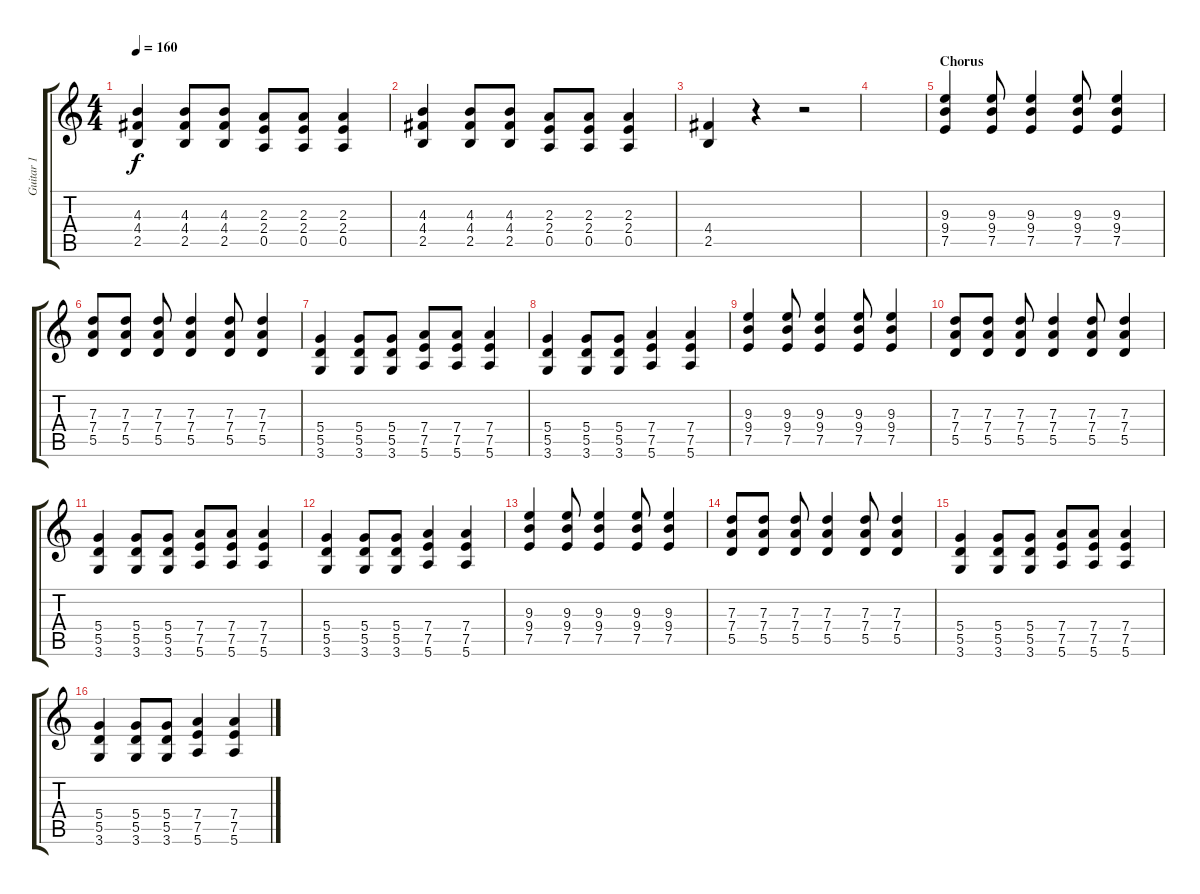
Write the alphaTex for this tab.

\track ("Guitar 1" "Guitar 1") {instrument distortionguitar}
\staff {score tabs}
\tuning (E4 B3 G3 D3 A2 E2) {hide}
\ts (4 4)
\tempo 160
\clef g2
\ks c
(4.3 4.4 2.5).4{dy f} (4.3 4.4 2.5).8 (4.3 4.4 2.5).8 (2.3 2.4 0.5).8 (2.3 2.4 0.5).8 (2.3 2.4 0.5).4 |
(4.3 4.4 2.5).4 (4.3 4.4 2.5).8 (4.3 4.4 2.5).8 (2.3 2.4 0.5).8 (2.3 2.4 0.5).8 (2.3 2.4 0.5).4 |
(4.4 2.5).4 r.4 r.2 |
|
\section ("" "Chorus")
(9.3 9.4 7.5).4 (9.3 9.4 7.5).8 (9.3 9.4 7.5).4 (9.3 9.4 7.5).8 (9.3 9.4 7.5).4 |
(7.3 7.4 5.5).8 (7.3 7.4 5.5).8 (7.3 7.4 5.5).8 (7.3 7.4 5.5).4 (7.3 7.4 5.5).8 (7.3 7.4 5.5).4 |
(5.4 5.5 3.6).4 (5.4 5.5 3.6).8 (5.4 5.5 3.6).8 (7.4 7.5 5.6).8 (7.4 7.5 5.6).8 (7.4 7.5 5.6).4 |
(5.4 5.5 3.6).4 (5.4 5.5 3.6).8 (5.4 5.5 3.6).8 (7.4 7.5 5.6).4 (7.4 7.5 5.6).4 |
(9.3 9.4 7.5).4 (9.3 9.4 7.5).8 (9.3 9.4 7.5).4 (9.3 9.4 7.5).8 (9.3 9.4 7.5).4 |
(7.3 7.4 5.5).8 (7.3 7.4 5.5).8 (7.3 7.4 5.5).8 (7.3 7.4 5.5).4 (7.3 7.4 5.5).8 (7.3 7.4 5.5).4 |
(5.4 5.5 3.6).4 (5.4 5.5 3.6).8 (5.4 5.5 3.6).8 (7.4 7.5 5.6).8 (7.4 7.5 5.6).8 (7.4 7.5 5.6).4 |
(5.4 5.5 3.6).4 (5.4 5.5 3.6).8 (5.4 5.5 3.6).8 (7.4 7.5 5.6).4 (7.4 7.5 5.6).4 |
(9.3 9.4 7.5).4 (9.3 9.4 7.5).8 (9.3 9.4 7.5).4 (9.3 9.4 7.5).8 (9.3 9.4 7.5).4 |
(7.3 7.4 5.5).8 (7.3 7.4 5.5).8 (7.3 7.4 5.5).8 (7.3 7.4 5.5).4 (7.3 7.4 5.5).8 (7.3 7.4 5.5).4 |
(5.4 5.5 3.6).4 (5.4 5.5 3.6).8 (5.4 5.5 3.6).8 (7.4 7.5 5.6).8 (7.4 7.5 5.6).8 (7.4 7.5 5.6).4 |
(5.4 5.5 3.6).4 (5.4 5.5 3.6).8 (5.4 5.5 3.6).8 (7.4 7.5 5.6).4 (7.4 7.5 5.6).4
